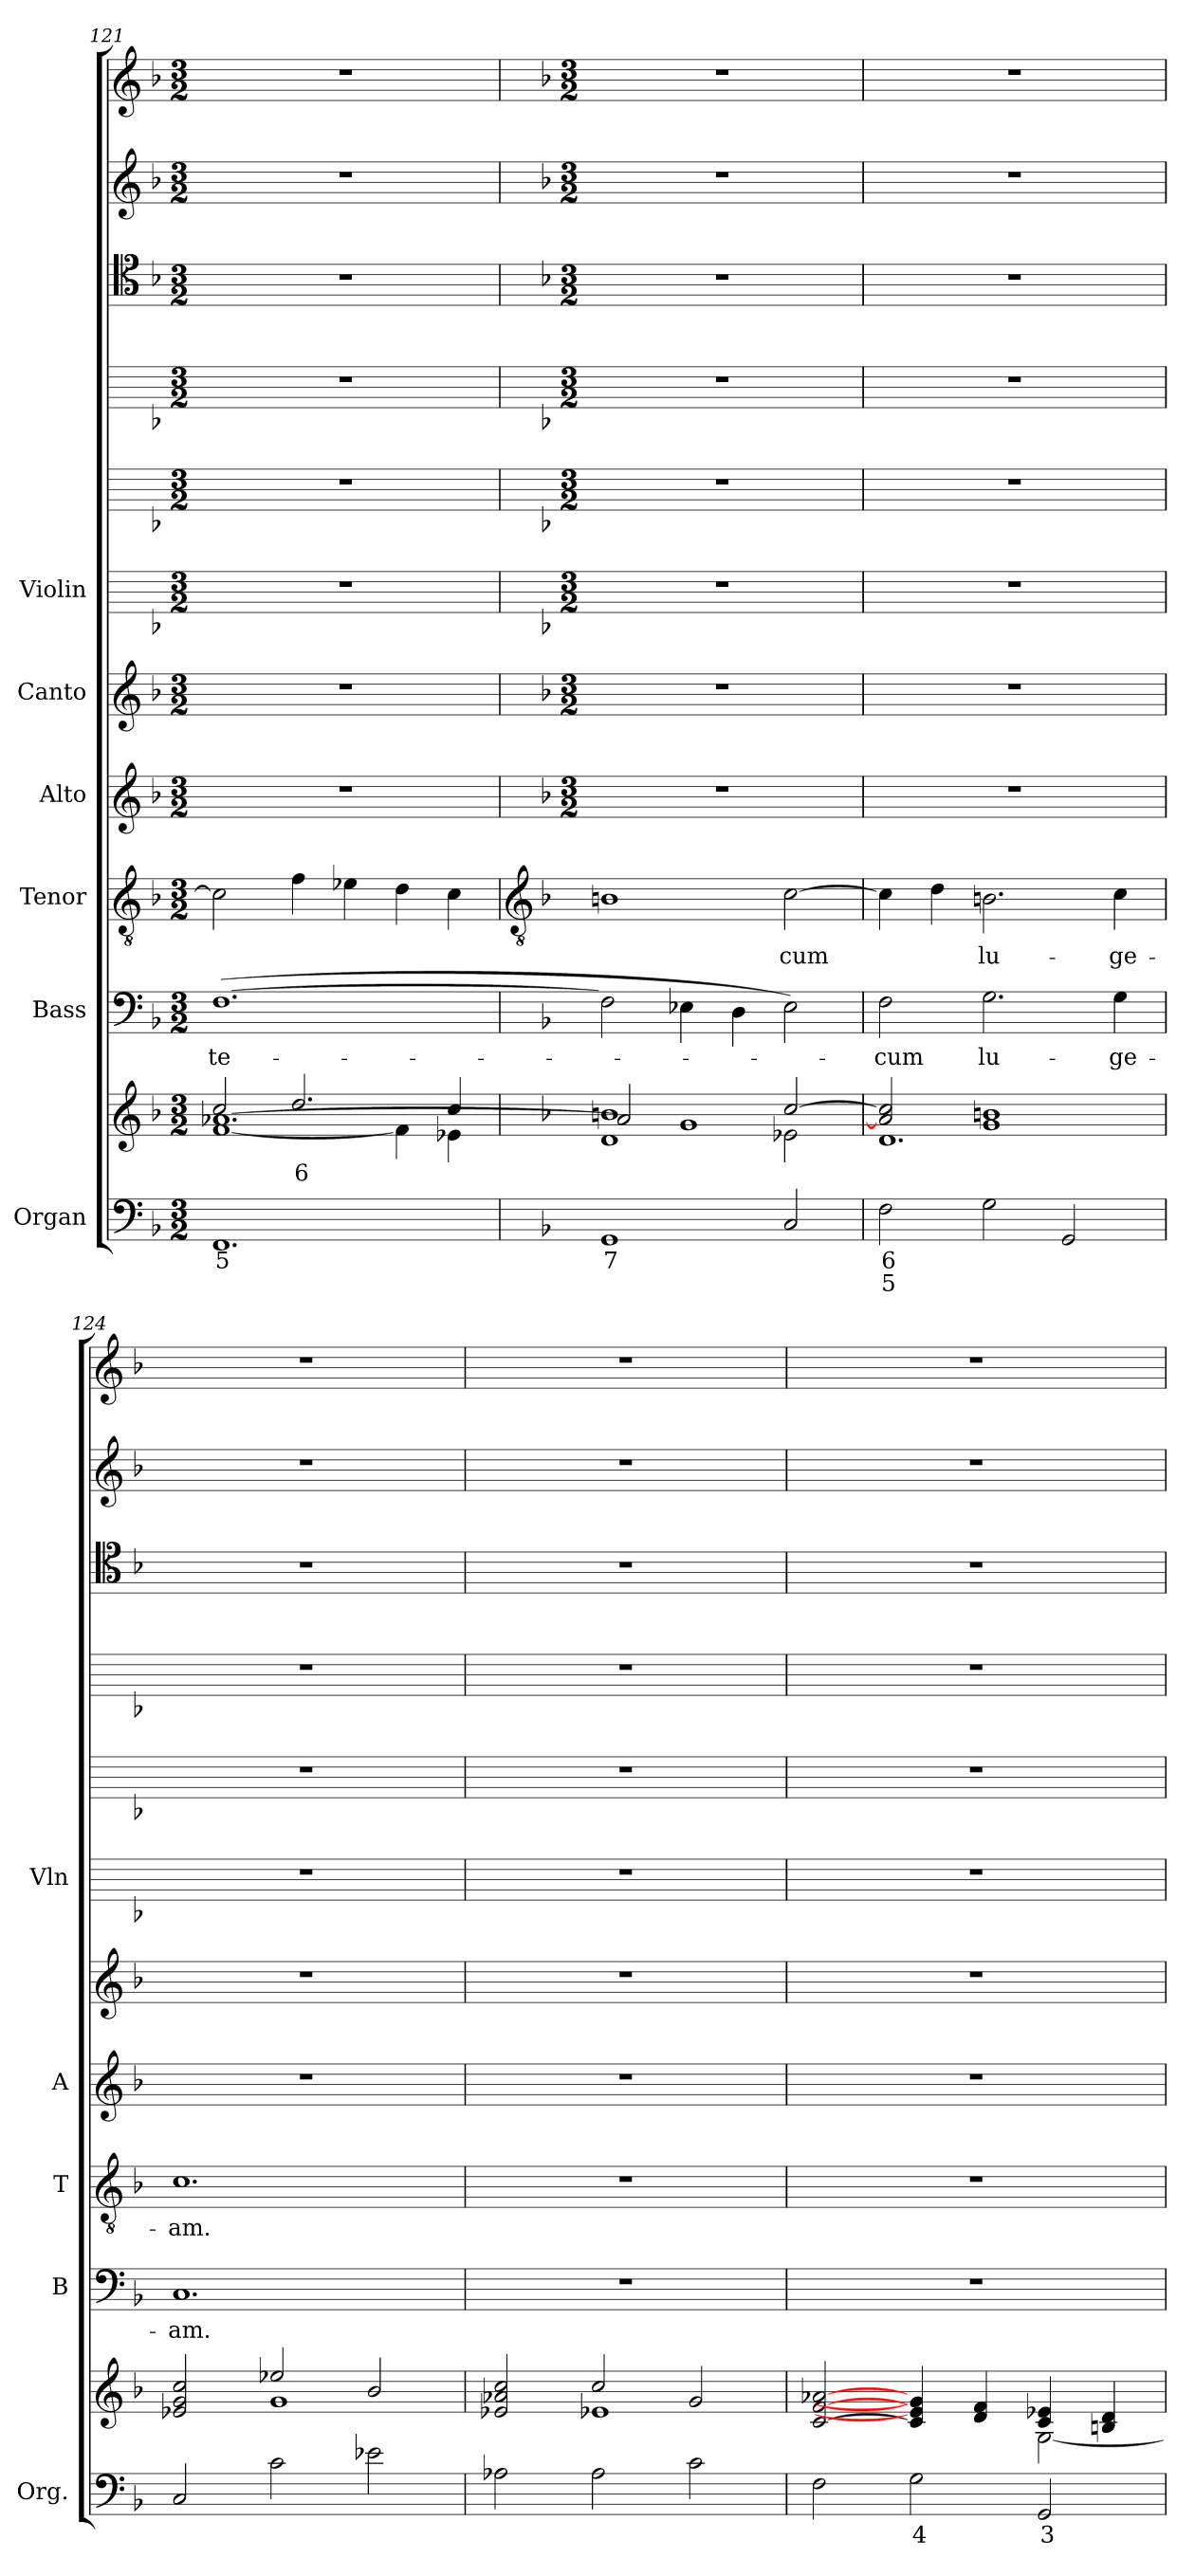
**kern	**text	**text	**kern	**text	**kern	**text	**kern	**text	**kern	**kern	**kern	**kern	**kern	**kern	**kern	**kern
*part6	*part6	*part6	*part6	*part6	*part5	*part5	*part4	*part4	*part3	*part2	*part1	*part1	*part1	*part1	*part1	*part1
*staff12	*staff12	*staff12	*staff11	*staff11	*staff10	*staff10	*staff9	*staff9	*staff8	*staff7	*staff6	*staff5	*staff4	*staff3	*staff2	*staff1
*I"Organ	*	*	*	*	*I"Bass	*	*I"Tenor	*	*I"Alto	*I"Canto	*I"Violin	*	*	*	*	*
*I'Org.	*	*	*	*	*I'B	*	*I'T	*	*I'A	*	*I'Vln	*	*	*	*	*
*clefF4	*	*	*clefG2	*	*clefF4	*	*clefGv2	*	*clefG2	*clefG2	*	*	*	*clefC4	*clefG2	*clefG2
*k[b-]	*	*	*k[b-]	*	*k[b-]	*	*k[b-]	*	*k[b-]	*k[b-]	*k[b-]	*k[b-]	*k[b-]	*k[b-]	*k[b-]	*k[b-]
*F:	*	*	*F:	*	*F:	*	*F:	*	*F:	*F:	*F:	*F:	*F:	*F:	*F:	*F:
*M3/2	*	*	*M3/2	*	*M3/2	*	*M3/2	*	*M3/2	*M3/2	*M3/2	*M3/2	*M3/2	*M3/2	*M3/2	*M3/2
=121	=121	=121	=121	=121	=121	=121	=121	=121	=121	=121	=121	=121	=121	=121	=121	=121
!	!LO:LY:b	!	!	!	!	!LO:LY:b	!	!	!	!	!	!	!	!	!	!
*	*	*	*^	*	*	*	*	*	*	*	*	*	*	*	*	*
*	*	*	*	*^	*	*	*	*	*	*	*	*	*	*	*	*	*
1.FF	5	.	2cc/	[1f\	[1.a-X	.	(>[1.F	te-	2c]	.	1.r	1.r	1.r	1.r	1.r	1.r	1.r	1.r
!	!	!	!	!	!	!LO:LY:b	!	!	!	!	!	!	!	!	!	!	!	!
.	.	.	2.dd/	.	.	6	.	.	4f	.	.	.	.	.	.	.	.	.
.	.	.	.	.	.	.	.	.	4e-X	.	.	.	.	.	.	.	.	.
.	.	.	.	4f\]	.	.	.	.	4d	.	.	.	.	.	.	.	.	.
.	.	.	4cc/	4e-X\	.	.	.	.	4c	.	.	.	.	.	.	.	.	.
!!LO:LB:g=z
=122	=122	=122	=122	=122	=122	=122	=122	=122	=122	=122	=122	=122	=122	=122	=122	=122	=122	=122
*	*	*	*	*	*	*	*	*	*clefGv2	*	*	*	*	*	*	*	*	*
*	*	*	*	*	*	*	*	*	*	*	*k[b-]	*k[b-]	*	*	*	*	*	*
*	*	*	*	*	*	*	*	*	*	*	*F:	*F:	*	*	*	*	*	*
*	*	*	*	*	*	*	*	*	*	*	*M3/2	*M3/2	*M3/2	*M3/2	*M3/2	*M3/2	*M3/2	*M3/2
!	!LO:LY:b	!	!	!	!	!	!	!	!	!	!LO:N:vis=1	!LO:N:vis=1	!	!	!	!	!	!
1GG	7	.	1bn/	1d\	2a-]	.	2F]	.	1Bn	.	1.r	1.r	1.r	1.r	1.r	1.r	1.r	1.r
.	.	.	.	.	1g	.	4E-X	.	.	.	.	.	.	.	.	.	.	.
.	.	.	.	.	.	.	4D	.	.	.	.	.	.	.	.	.	.	.
!	!	!	!	!	!	!	!	!	!	!LO:LY:b	!	!	!	!	!	!	!	!
2C	.	.	[2cc/	2e-X\	.	.	2E-)	.	[2c	cum	.	.	.	.	.	.	.	.
=123	=123	=123	=123	=123	=123	=123	=123	=123	=123	=123	=123	=123	=123	=123	=123	=123	=123	=123
!	!LO:LY:b	!LO:LY:b	!	!	!	!	!	!LO:LY:b	!	!	!LO:N:vis=1	!LO:N:vis=1	!	!	!	!	!	!
2F	6	5	2a-/] 2cc/]	1.d\	1.ryy	.	2F	cum	4c]	.	1.r	1.r	1.r	1.r	1.r	1.r	1.r	1.r
.	.	.	.	.	.	.	.	.	4d	.	.	.	.	.	.	.	.	.
!	!	!	!	!	!	!	!	!LO:LY:b	!	!LO:LY:b	!	!	!	!	!	!	!	!
2G	.	.	1g/ 1bn/	.	.	.	2.G	lu-	2.Bn	lu-	.	.	.	.	.	.	.	.
2GG	.	.	.	.	.	.	.	.	.	.	.	.	.	.	.	.	.	.
!	!	!	!	!	!	!	!	!LO:LY:b	!	!LO:LY:b	!	!	!	!	!	!	!	!
.	.	.	.	.	.	.	4G	-ge-	4c	-ge-	.	.	.	.	.	.	.	.
=124	=124	=124	=124	=124	=124	=124	=124	=124	=124	=124	=124	=124	=124	=124	=124	=124	=124	=124
!	!	!	!	!	!	!	!	!LO:LY:b	!	!LO:LY:b	!LO:N:vis=1	!LO:N:vis=1	!	!	!	!	!	!
2C	.	.	2e-X/ 2g/ 2cc/	2ryy	1.ryy	.	1.C	-am.	1.c	-am.	1.r	1.r	1.r	1.r	1.r	1.r	1.r	1.r
2c	.	.	2ee-X/	1g\	.	.	.	.	.	.	.	.	.	.	.	.	.	.
2e-X	.	.	2b-/	.	.	.	.	.	.	.	.	.	.	.	.	.	.	.
=125	=125	=125	=125	=125	=125	=125	=125	=125	=125	=125	=125	=125	=125	=125	=125	=125	=125	=125
!	!	!	!	!	!	!	!LO:N:vis=1	!	!LO:N:vis=1	!	!LO:N:vis=1	!LO:N:vis=1	!	!	!	!	!	!
2A-X	.	.	2e-X/ 2a-X/ 2cc/	2ryy	1.ryy	.	1.r	.	1.r	.	1.r	1.r	1.r	1.r	1.r	1.r	1.r	1.r
2A-	.	.	2cc/	1e-X\	.	.	.	.	.	.	.	.	.	.	.	.	.	.
2c	.	.	2g/	.	.	.	.	.	.	.	.	.	.	.	.	.	.	.
=126	=126	=126	=126	=126	=126	=126	=126	=126	=126	=126	=126	=126	=126	=126	=126	=126	=126	=126
!	!	!	!	!	!	!	!LO:N:vis=1	!	!LO:N:vis=1	!	!LO:N:vis=1	!LO:N:vis=1	!	!	!	!	!	!
2F	.	.	[2c/ [2f/ [2a-X/	2ryy	1.ryy	.	1.r	.	1.r	.	1.r	1.r	1.r	1.r	1.r	1.r	1.r	1.r
!	!LO:LY:b	!	!	!	!	!	!	!	!	!	!	!	!	!	!	!	!	!
2G	4	.	4c/] 4e-/] 4g/]	2ryy	.	.	.	.	.	.	.	.	.	.	.	.	.	.
.	.	.	4d/ 4f/	.	.	.	.	.	.	.	.	.	.	.	.	.	.	.
!	!LO:LY:b	!	!	!	!	!	!	!	!	!	!	!	!	!	!	!	!	!
2GG	3	.	4c/ 4e-/	[2G\	.	.	.	.	.	.	.	.	.	.	.	.	.	.
.	.	.	4Bn/ 4d/	.	.	.	.	.	.	.	.	.	.	.	.	.	.	.
*	*	*	*v	*v	*v	*	*	*	*	*	*	*	*	*	*	*	*	*
=	=	=	=	=	=	=	=	=	=	=	=	=	=	=	=	=
*-	*-	*-	*-	*-	*-	*-	*-	*-	*-	*-	*-	*-	*-	*-	*-	*-
